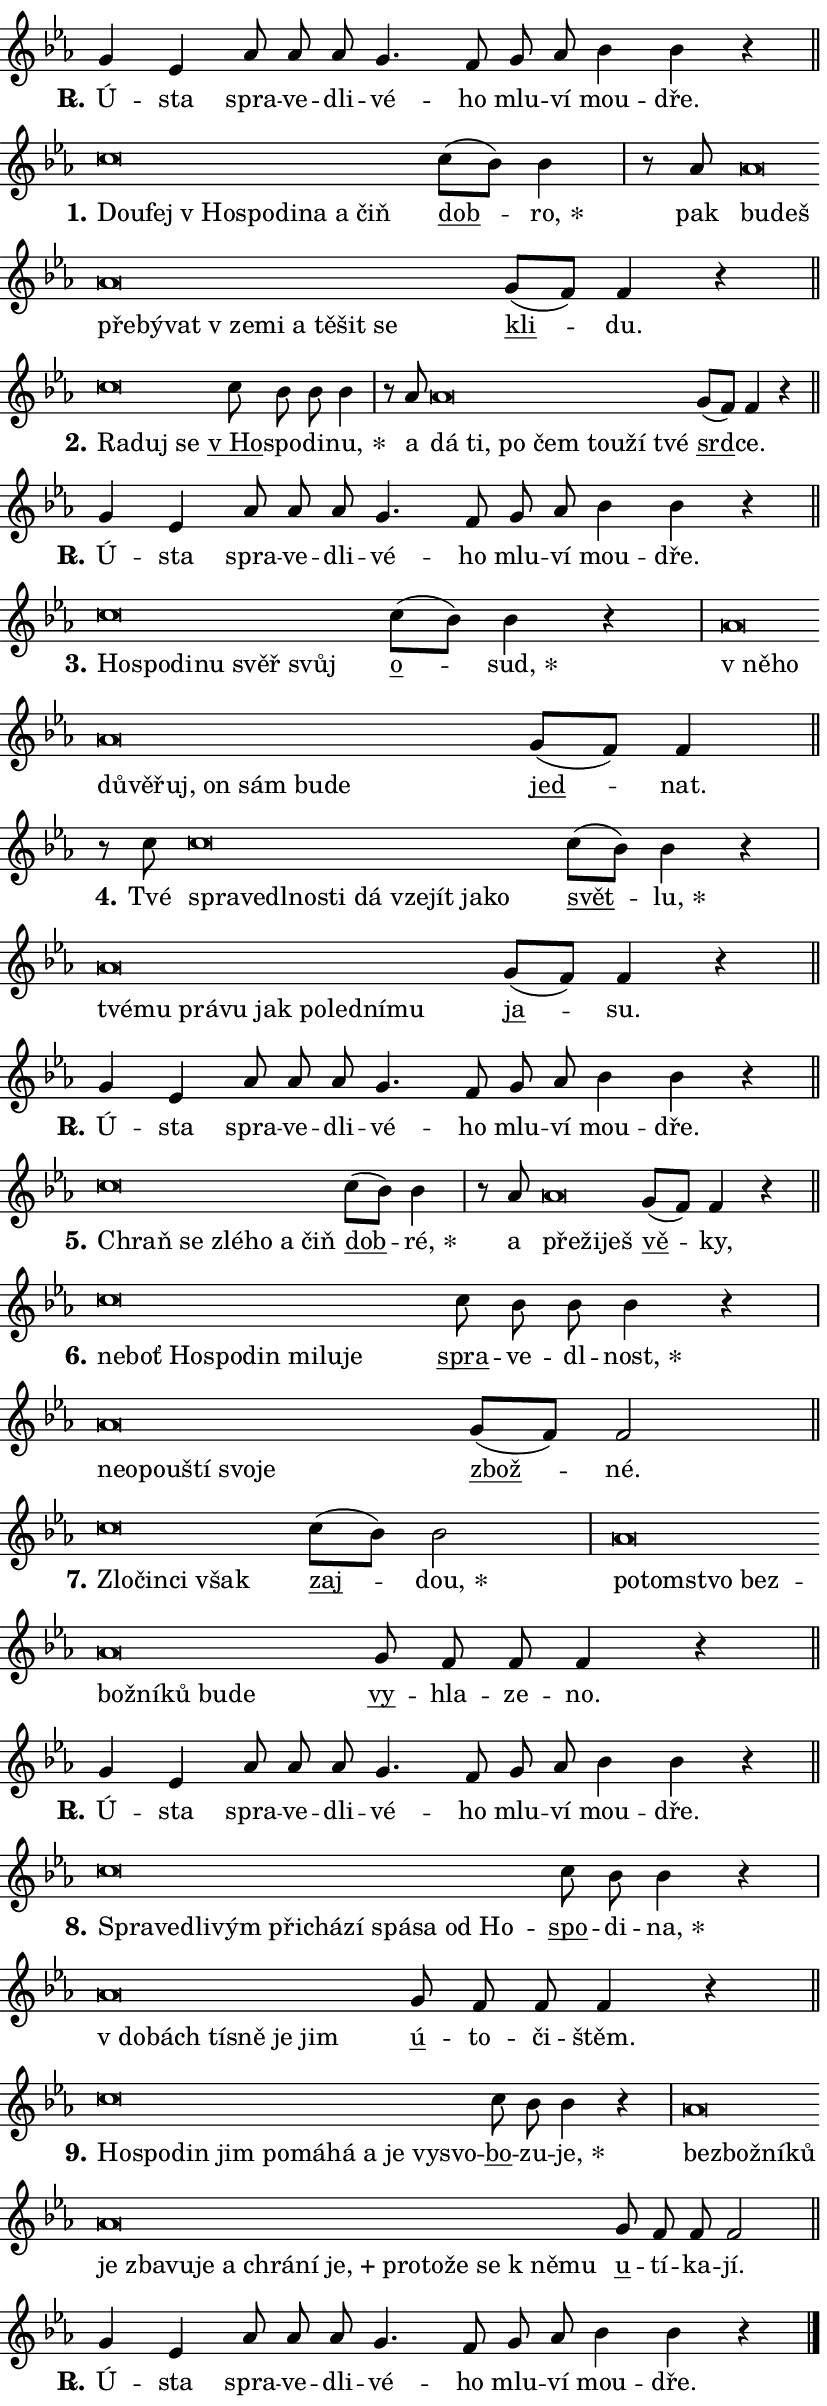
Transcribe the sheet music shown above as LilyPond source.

\version "2.24.0"
\header { tagline = "" }
\paper {
  indent = 0\cm
  top-margin = 0\cm
  right-margin = 0.13\cm % to fit lyric hyphens
  bottom-margin = 0\cm
  left-margin = 0\cm
  paper-width = 14\cm
  page-breaking = #ly:one-page-breaking
  system-system-spacing.basic-distance = #11
  score-system-spacing.basic-distance = #11
  ragged-last = ##f
}


%% Author: Thomas Morley
%% https://lists.gnu.org/archive/html/lilypond-user/2020-05/msg00002.html
#(define (line-position grob)
"Returns position of @var[grob} in current system:
   @code{'start}, if at first time-step
   @code{'end}, if at last time-step
   @code{'middle} otherwise
"
  (let* ((col (ly:item-get-column grob))
         (ln (ly:grob-object col 'left-neighbor))
         (rn (ly:grob-object col 'right-neighbor))
         (col-to-check-left (if (ly:grob? ln) ln col))
         (col-to-check-right (if (ly:grob? rn) rn col))
         (break-dir-left
           (and
             (ly:grob-property col-to-check-left 'non-musical #f)
             (ly:item-break-dir col-to-check-left)))
         (break-dir-right
           (and
             (ly:grob-property col-to-check-right 'non-musical #f)
             (ly:item-break-dir col-to-check-right))))
        (cond ((eqv? 1 break-dir-left) 'start)
              ((eqv? -1 break-dir-right) 'end)
              (else 'middle))))

#(define (tranparent-at-line-position vctor)
  (lambda (grob)
  "Relying on @code{line-position} select the relevant enry from @var{vctor}.
Used to determine transparency,"
    (case (line-position grob)
      ((end) (not (vector-ref vctor 0)))
      ((middle) (not (vector-ref vctor 1)))
      ((start) (not (vector-ref vctor 2))))))

noteHeadBreakVisibility =
#(define-music-function (break-visibility)(vector?)
"Makes @code{NoteHead}s transparent relying on @var{break-visibility}"
#{
  \override NoteHead.transparent =
    #(tranparent-at-line-position break-visibility)
#})

#(define delete-ledgers-for-transparent-note-heads
  (lambda (grob)
    "Reads whether a @code{NoteHead} is transparent.
If so this @code{NoteHead} is removed from @code{'note-heads} from
@var{grob}, which is supposed to be @code{LedgerLineSpanner}.
As a result ledgers are not printed for this @code{NoteHead}"
    (let* ((nhds-array (ly:grob-object grob 'note-heads))
           (nhds-list
             (if (ly:grob-array? nhds-array)
                 (ly:grob-array->list nhds-array)
                 '()))
           ;; Relies on the transparent-property being done before
           ;; Staff.LedgerLineSpanner.after-line-breaking is executed.
           ;; This is fragile ...
           (to-keep
             (remove
               (lambda (nhd)
                 (ly:grob-property nhd 'transparent #f))
               nhds-list)))
      ;; TODO find a better method to iterate over grob-arrays, similiar
      ;; to filter/remove etc for lists
      ;; For now rebuilt from scratch
      (set! (ly:grob-object grob 'note-heads)  '())
      (for-each
        (lambda (nhd)
          (ly:pointer-group-interface::add-grob grob 'note-heads nhd))
        to-keep))))

squashNotes = {
  \override NoteHead.X-extent = #'(-0.2 . 0.2)
  \override NoteHead.Y-extent = #'(-0.75 . 0)
  \override NoteHead.stencil =
    #(lambda (grob)
       (let ((pos (ly:grob-property grob 'staff-position)))
         (begin
           (if (< pos -7) (display "ERROR: Lower brevis then expected\n") (display ""))
           (if (<= pos -6) ly:text-interface::print ly:note-head::print))))
}
unSquashNotes = {
  \revert NoteHead.X-extent
  \revert NoteHead.Y-extent
  \revert NoteHead.stencil
}

hideNotes = \noteHeadBreakVisibility #begin-of-line-visible
unHideNotes = \noteHeadBreakVisibility #all-visible

% work-around for resetting accidentals
% https://lilypond.org/doc/v2.23/Documentation/notation/displaying-rhythms#unmetered-music
cadenzaMeasure = {
  \cadenzaOff
  \partial 1024 s1024
  \cadenzaOn
}

#(define-markup-command (accent layout props text) (markup?)
  "Underline accented syllable"
  (interpret-markup layout props
    #{\markup \override #'(offset . 4.3) \underline { #text }#}))

responsum = \markup \concat {
  "R" \hspace #-1.05 \path #0.1 #'((moveto 0 0.07) (lineto 0.9 0.8)) \hspace #0.05 "."
}

spaceSize = #0.6828661417322834 % exact space size for TeX Gyre Schola

\layout {
  \context {
    \Staff
    \remove "Time_signature_engraver"
    \override LedgerLineSpanner.after-line-breaking = #delete-ledgers-for-transparent-note-heads
  }
  \context {
    \Lyrics {
      \override LyricSpace.minimum-distance = \spaceSize
      \override LyricText.font-name = #"TeX Gyre Schola"
      \override LyricText.font-size = 1
      \override StanzaNumber.font-name = #"TeX Gyre Schola Bold"
      \override StanzaNumber.font-size = 1
    }
  }
  \context {
    \Score 
    \override NoteHead.text =
      #(lambda (grob) 
        (let ((pos (ly:grob-property grob 'staff-position)))
          #{\markup {
            \combine
              \halign #-0.55 \raise #(if (= pos -6) 0 0.5) \override #'(thickness . 2) \draw-line #'(3.2 . 0)
              \musicglyph "noteheads.sM1"
          }#}))
  }
}

% magnetic-lyrics.ily
%
%   written by
%     Jean Abou Samra <jean@abou-samra.fr>
%     Werner Lemberg <wl@gnu.org>
%
%   adapted by
%     Jiri Hon <jiri.hon@gmail.com>
%
% Version 2022-Apr-15

% https://www.mail-archive.com/lilypond-user@gnu.org/msg149350.html

#(define (Left_hyphen_pointer_engraver context)
   "Collect syllable-hyphen-syllable occurrences in lyrics and store
them in properties.  This engraver only looks to the left.  For
example, if the lyrics input is @code{foo -- bar}, it does the
following.

@itemize @bullet
@item
Set the @code{text} property of the @code{LyricHyphen} grob between
@q{foo} and @q{bar} to @code{foo}.

@item
Set the @code{left-hyphen} property of the @code{LyricText} grob with
text @q{foo} to the @code{LyricHyphen} grob between @q{foo} and
@q{bar}.
@end itemize

Use this auxiliary engraver in combination with the
@code{lyric-@/text::@/apply-@/magnetic-@/offset!} hook."
   (let ((hyphen #f)
         (text #f))
     (make-engraver
      (acknowledgers
       ((lyric-syllable-interface engraver grob source-engraver)
        (set! text grob)))
      (end-acknowledgers
       ((lyric-hyphen-interface engraver grob source-engraver)
        ;(when (not (grob::has-interface grob 'lyric-space-interface))
          (set! hyphen grob)));)
      ((stop-translation-timestep engraver)
       (when (and text hyphen)
         (ly:grob-set-object! text 'left-hyphen hyphen))
       (set! text #f)
       (set! hyphen #f)))))

#(define (lyric-text::apply-magnetic-offset! grob)
   "If the space between two syllables is less than the value in
property @code{LyricText@/.details@/.squash-threshold}, move the right
syllable to the left so that it gets concatenated with the left
syllable.

Use this function as a hook for
@code{LyricText@/.after-@/line-@/breaking} if the
@code{Left_@/hyphen_@/pointer_@/engraver} is active."
   (let ((hyphen (ly:grob-object grob 'left-hyphen #f)))
     (when hyphen
       (let ((left-text (ly:spanner-bound hyphen LEFT)))
         (when (grob::has-interface left-text 'lyric-syllable-interface)
           (let* ((common (ly:grob-common-refpoint grob left-text X))
                  (this-x-ext (ly:grob-extent grob common X))
                  (left-x-ext
                   (begin
                     ;; Trigger magnetism for left-text.
                     (ly:grob-property left-text 'after-line-breaking)
                     (ly:grob-extent left-text common X)))
                  ;; `delta` is the gap width between two syllables.
                  (delta (- (interval-start this-x-ext)
                            (interval-end left-x-ext)))
                  (details (ly:grob-property grob 'details))
                  (threshold (assoc-get 'squash-threshold details 0.2)))
             (when (< delta threshold)
               (let* (;; We have to manipulate the input text so that
                      ;; ligatures crossing syllable boundaries are not
                      ;; disabled.  For languages based on the Latin
                      ;; script this is essentially a beautification.
                      ;; However, for non-Western scripts it can be a
                      ;; necessity.
                      (lt (ly:grob-property left-text 'text))
                      (rt (ly:grob-property grob 'text))
                      (is-space (grob::has-interface hyphen 'lyric-space-interface))
                      (space (if is-space " " ""))
                      (extra-delta (if is-space spaceSize 0))
                      ;; Append new syllable.
                      (ltrt-space (if (and (string? lt) (string? rt))
                                (string-append lt space rt)
                                (make-concat-markup (list lt space rt))))
                      ;; Right-align `ltrt` to the right side.
                      (ltrt-space-markup (grob-interpret-markup
                               grob
                               (make-translate-markup
                                (cons (interval-length this-x-ext) 0)
                                (make-right-align-markup ltrt-space)))))
                 (begin
                   ;; Don't print `left-text`.
                   (ly:grob-set-property! left-text 'stencil #f)
                   ;; Set text and stencil (which holds all collected
                   ;; syllables so far) and shift it to the left.
                   (ly:grob-set-property! grob 'text ltrt-space)
                   (ly:grob-set-property! grob 'stencil ltrt-space-markup)
                   (ly:grob-translate-axis! grob (- (- delta extra-delta)) X))))))))))


#(define (lyric-hyphen::displace-bounds-first grob)
   ;; Make very sure this callback isn't triggered too early.
   (let ((left (ly:spanner-bound grob LEFT))
         (right (ly:spanner-bound grob RIGHT)))
     (ly:grob-property left 'after-line-breaking)
     (ly:grob-property right 'after-line-breaking)
     (ly:lyric-hyphen::print grob)))

squashThreshold = #0.4

\layout {
  \context {
    \Lyrics
    \consists #Left_hyphen_pointer_engraver
    \override LyricText.after-line-breaking =
      #lyric-text::apply-magnetic-offset!
    \override LyricHyphen.stencil = #lyric-hyphen::displace-bounds-first
    \override LyricText.details.squash-threshold = \squashThreshold
    \override LyricHyphen.minimum-distance = 0
    \override LyricHyphen.minimum-length = \squashThreshold
  }
}

squashText = \override LyricText.details.squash-threshold = 9999
unSquashText = \override LyricText.details.squash-threshold = \squashThreshold

leftText = \override LyricText.self-alignment-X = #LEFT
unLeftText = \revert LyricText.self-alignment-X

starOffset = #(lambda (grob) 
                (let ((x_offset (ly:self-alignment-interface::aligned-on-x-parent grob)))
                  (if (= x_offset 0) 0 (+ x_offset 1.2))))

star = #(define-music-function (syllable)(string?)
"Append star separator at the end of a syllable"
#{
  \once \override LyricText.X-offset = #starOffset
  \lyricmode { \markup {
    #syllable
    \override #'((font-name . "TeX Gyre Schola Bold")) \hspace #0.2 \lower #0.65 \larger "*"
  } }
#})

starAccent = #(define-music-function (syllable)(string?)
"Append star separator at the end of a syllable and make accent"
#{
  \once \override LyricText.X-offset = #starOffset
  \lyricmode { \markup {
    \accent #syllable
    \override #'((font-name . "TeX Gyre Schola Bold")) \hspace #0.2 \lower #0.65 \larger "*"
  } }
#})

breath = #(define-music-function (syllable)(string?)
"Append breathing indicator at the end of a syllable"
#{
  \lyricmode { \markup { #syllable "+" } }
#})

optionalBreath = #(define-music-function (syllable)(string?)
"Append optional breathing indicator at the end of a syllable"
#{
  \lyricmode { \markup { #syllable "(+)" } }
#})


\score {
    <<
        \new Voice = "melody" { \cadenzaOn \key es \major \relative { g'4 es as8 as as \bar "" g4. f8 \bar "" g as bes4 bes r \cadenzaMeasure \bar "||" \break } }
        \new Lyrics \lyricsto "melody" { \lyricmode { \set stanza = \responsum
Ú -- sta spra -- ve -- dli -- vé -- ho mlu -- ví mou -- dře. } }
    >>
    \layout {}
}

\score {
    <<
        \new Voice = "melody" { \cadenzaOn \key es \major \relative { \squashNotes c''\breve*1/16 \hideNotes \breve*1/16 \bar "" \breve*1/16 \bar "" \breve*1/16 \bar "" \breve*1/16 \bar "" \breve*1/16 \bar "" \breve*1/16 \breve*1/16 \bar "" \unHideNotes \unSquashNotes \bar "" c8[( bes)] bes4 \cadenzaMeasure \bar "|" r8 as8 \squashNotes as\breve*1/16 \hideNotes \breve*1/16 \bar "" \breve*1/16 \bar "" \breve*1/16 \bar "" \breve*1/16 \bar "" \breve*1/16 \bar "" \breve*1/16 \bar "" \breve*1/16 \bar "" \breve*1/16 \bar "" \breve*1/16 \breve*1/16 \bar "" \unHideNotes \unSquashNotes \bar "" g8[( f)] f4 r \cadenzaMeasure \bar "||" \break } }
        \new Lyrics \lyricsto "melody" { \lyricmode { \set stanza = "1."
\leftText Dou -- \squashText fej "v Ho" -- spo -- di -- na a čiň \unLeftText \unSquashText \markup \accent dob -- \star ro, pak \leftText bu -- \squashText deš pře -- bý -- vat "v ze" -- mi a tě -- šit se \unLeftText \unSquashText \markup \accent kli -- du. } }
    >>
    \layout {}
}

\score {
    <<
        \new Voice = "melody" { \cadenzaOn \key es \major \relative { \squashNotes c''\breve*1/16 \hideNotes \breve*1/16 \breve*1/16 \bar "" \unHideNotes \unSquashNotes \bar "" c8 bes bes bes4 \cadenzaMeasure \bar "|" r8 as8 \squashNotes as\breve*1/16 \hideNotes \breve*1/16 \bar "" \breve*1/16 \bar "" \breve*1/16 \bar "" \breve*1/16 \bar "" \breve*1/16 \breve*1/16 \bar "" \unHideNotes \unSquashNotes \bar "" g8[( f)] f4 r \cadenzaMeasure \bar "||" \break } }
        \new Lyrics \lyricsto "melody" { \lyricmode { \set stanza = "2."
\leftText Ra -- \squashText duj se \unLeftText \unSquashText \markup \accent "v Ho" -- spo -- di -- \star nu, a \leftText dá \squashText ti, po čem tou -- ží tvé \unLeftText \unSquashText \markup \accent srd -- ce. } }
    >>
    \layout {}
}

\score {
    <<
        \new Voice = "melody" { \cadenzaOn \key es \major \relative { g'4 es as8 as as \bar "" g4. f8 \bar "" g as bes4 bes r \cadenzaMeasure \bar "||" \break } }
        \new Lyrics \lyricsto "melody" { \lyricmode { \set stanza = \responsum
Ú -- sta spra -- ve -- dli -- vé -- ho mlu -- ví mou -- dře. } }
    >>
    \layout {}
}

\score {
    <<
        \new Voice = "melody" { \cadenzaOn \key es \major \relative { \squashNotes c''\breve*1/16 \hideNotes \breve*1/16 \bar "" \breve*1/16 \bar "" \breve*1/16 \bar "" \breve*1/16 \breve*1/16 \bar "" \unHideNotes \unSquashNotes \bar "" c8[( bes)] bes4 r \cadenzaMeasure \bar "|" \squashNotes as\breve*1/16 \hideNotes \breve*1/16 \bar "" \breve*1/16 \bar "" \breve*1/16 \bar "" \breve*1/16 \bar "" \breve*1/16 \bar "" \breve*1/16 \bar "" \breve*1/16 \breve*1/16 \bar "" \unHideNotes \unSquashNotes \bar "" g8[( f)] f4 \cadenzaMeasure \bar "||" \break } }
        \new Lyrics \lyricsto "melody" { \lyricmode { \set stanza = "3."
\leftText Ho -- \squashText spo -- di -- nu svěř svůj \unLeftText \unSquashText \markup \accent o -- \star sud, \leftText "v ně" -- \squashText ho dů -- vě -- řuj, on sám bu -- de \unLeftText \unSquashText \markup \accent jed -- nat. } }
    >>
    \layout {}
}

\score {
    <<
        \new Voice = "melody" { \cadenzaOn \key es \major \relative { r8 c''8 \squashNotes c\breve*1/16 \hideNotes \breve*1/16 \bar "" \breve*1/16 \bar "" \breve*1/16 \bar "" \breve*1/16 \bar "" \breve*1/16 \bar "" \breve*1/16 \bar "" \breve*1/16 \bar "" \breve*1/16 \breve*1/16 \bar "" \unHideNotes \unSquashNotes \bar "" c8[( bes)] bes4 r \cadenzaMeasure \bar "|" \squashNotes as\breve*1/16 \hideNotes \breve*1/16 \bar "" \breve*1/16 \bar "" \breve*1/16 \bar "" \breve*1/16 \bar "" \breve*1/16 \bar "" \breve*1/16 \bar "" \breve*1/16 \breve*1/16 \bar "" \unHideNotes \unSquashNotes \bar "" g8[( f)] f4 r \cadenzaMeasure \bar "||" \break } }
        \new Lyrics \lyricsto "melody" { \lyricmode { \set stanza = "4."
Tvé \leftText spra -- \squashText ve -- dl -- no -- sti dá vze -- jít ja -- ko \unLeftText \unSquashText \markup \accent svět -- \star lu, \leftText tvé -- \squashText mu prá -- vu jak po -- led -- ní -- mu \unLeftText \unSquashText \markup \accent ja -- su. } }
    >>
    \layout {}
}

\score {
    <<
        \new Voice = "melody" { \cadenzaOn \key es \major \relative { g'4 es as8 as as \bar "" g4. f8 \bar "" g as bes4 bes r \cadenzaMeasure \bar "||" \break } }
        \new Lyrics \lyricsto "melody" { \lyricmode { \set stanza = \responsum
Ú -- sta spra -- ve -- dli -- vé -- ho mlu -- ví mou -- dře. } }
    >>
    \layout {}
}

\score {
    <<
        \new Voice = "melody" { \cadenzaOn \key es \major \relative { \squashNotes c''\breve*1/16 \hideNotes \breve*1/16 \bar "" \breve*1/16 \bar "" \breve*1/16 \bar "" \breve*1/16 \breve*1/16 \bar "" \unHideNotes \unSquashNotes \bar "" c8[( bes)] bes4 \cadenzaMeasure \bar "|" r8 as8 \squashNotes as\breve*1/16 \hideNotes \breve*1/16 \breve*1/16 \bar "" \unHideNotes \unSquashNotes \bar "" g8[( f)] f4 r \cadenzaMeasure \bar "||" \break } }
        \new Lyrics \lyricsto "melody" { \lyricmode { \set stanza = "5."
\leftText Chraň \squashText se zlé -- ho a čiň \unLeftText \unSquashText \markup \accent dob -- \star ré, a \leftText pře -- \squashText ži -- ješ \unLeftText \unSquashText \markup \accent vě -- ky, } }
    >>
    \layout {}
}

\score {
    <<
        \new Voice = "melody" { \cadenzaOn \key es \major \relative { \squashNotes c''\breve*1/16 \hideNotes \breve*1/16 \bar "" \breve*1/16 \bar "" \breve*1/16 \bar "" \breve*1/16 \bar "" \breve*1/16 \bar "" \breve*1/16 \breve*1/16 \bar "" \unHideNotes \unSquashNotes \bar "" c8 bes bes bes4 r \cadenzaMeasure \bar "|" \squashNotes as\breve*1/16 \hideNotes \breve*1/16 \bar "" \breve*1/16 \bar "" \breve*1/16 \bar "" \breve*1/16 \breve*1/16 \bar "" \unHideNotes \unSquashNotes \bar "" g8[( f)] f2 \cadenzaMeasure \bar "||" \break } }
        \new Lyrics \lyricsto "melody" { \lyricmode { \set stanza = "6."
\leftText ne -- \squashText boť Ho -- spo -- din mi -- lu -- je \unLeftText \unSquashText \markup \accent spra -- ve -- dl -- \star nost, \leftText ne -- \squashText o -- pou -- ští svo -- je \unLeftText \unSquashText \markup \accent zbož -- né. } }
    >>
    \layout {}
}

\score {
    <<
        \new Voice = "melody" { \cadenzaOn \key es \major \relative { \squashNotes c''\breve*1/16 \hideNotes \breve*1/16 \bar "" \breve*1/16 \breve*1/16 \bar "" \unHideNotes \unSquashNotes \bar "" c8[( bes)] bes2 \cadenzaMeasure \bar "|" \squashNotes as\breve*1/16 \hideNotes \breve*1/16 \bar "" \breve*1/16 \bar "" \breve*1/16 \bar "" \breve*1/16 \bar "" \breve*1/16 \bar "" \breve*1/16 \bar "" \breve*1/16 \breve*1/16 \bar "" \unHideNotes \unSquashNotes \bar "" g8 f f f4 r \cadenzaMeasure \bar "||" \break } }
        \new Lyrics \lyricsto "melody" { \lyricmode { \set stanza = "7."
\leftText Zlo -- \squashText čin -- ci však \unLeftText \unSquashText \markup \accent zaj -- \star dou, \leftText po -- \squashText tom -- stvo bez -- bož -- ní -- ků bu -- de \unLeftText \unSquashText \markup \accent vy -- hla -- ze -- no. } }
    >>
    \layout {}
}

\score {
    <<
        \new Voice = "melody" { \cadenzaOn \key es \major \relative { g'4 es as8 as as \bar "" g4. f8 \bar "" g as bes4 bes r \cadenzaMeasure \bar "||" \break } }
        \new Lyrics \lyricsto "melody" { \lyricmode { \set stanza = \responsum
Ú -- sta spra -- ve -- dli -- vé -- ho mlu -- ví mou -- dře. } }
    >>
    \layout {}
}

\score {
    <<
        \new Voice = "melody" { \cadenzaOn \key es \major \relative { \squashNotes c''\breve*1/16 \hideNotes \breve*1/16 \bar "" \breve*1/16 \bar "" \breve*1/16 \bar "" \breve*1/16 \bar "" \breve*1/16 \bar "" \breve*1/16 \bar "" \breve*1/16 \bar "" \breve*1/16 \bar "" \breve*1/16 \breve*1/16 \bar "" \unHideNotes \unSquashNotes \bar "" c8 bes bes4 r \cadenzaMeasure \bar "|" \squashNotes as\breve*1/16 \hideNotes \breve*1/16 \bar "" \breve*1/16 \bar "" \breve*1/16 \bar "" \breve*1/16 \breve*1/16 \bar "" \unHideNotes \unSquashNotes \bar "" g8 f f f4 r \cadenzaMeasure \bar "||" \break } }
        \new Lyrics \lyricsto "melody" { \lyricmode { \set stanza = "8."
\leftText Spra -- \squashText ve -- dli -- vým při -- chá -- zí spá -- sa od Ho -- \unLeftText \unSquashText \markup \accent spo -- di -- \star na, \leftText "v do" -- \squashText bách tí -- sně je jim \unLeftText \unSquashText \markup \accent ú -- to -- či -- štěm. } }
    >>
    \layout {}
}

\score {
    <<
        \new Voice = "melody" { \cadenzaOn \key es \major \relative { \squashNotes c''\breve*1/16 \hideNotes \breve*1/16 \bar "" \breve*1/16 \bar "" \breve*1/16 \bar "" \breve*1/16 \bar "" \breve*1/16 \bar "" \breve*1/16 \bar "" \breve*1/16 \bar "" \breve*1/16 \bar "" \breve*1/16 \breve*1/16 \bar "" \unHideNotes \unSquashNotes \bar "" c8 bes bes4 r \cadenzaMeasure \bar "|" \squashNotes as\breve*1/16 \hideNotes \breve*1/16 \bar "" \breve*1/16 \bar "" \breve*1/16 \bar "" \breve*1/16 \bar "" \breve*1/16 \bar "" \breve*1/16 \bar "" \breve*1/16 \bar "" \breve*1/16 \bar "" \breve*1/16 \bar "" \breve*1/16 \bar "" \breve*1/16 \bar "" \breve*1/16 \bar "" \breve*1/16 \bar "" \breve*1/16 \bar "" \breve*1/16 \bar "" \breve*1/16 \breve*1/16 \bar "" \unHideNotes \unSquashNotes \bar "" g8 f f f2 \cadenzaMeasure \bar "||" \break } }
        \new Lyrics \lyricsto "melody" { \lyricmode { \set stanza = "9."
\leftText Ho -- \squashText spo -- din jim po -- má -- há a je vy -- svo -- \unLeftText \unSquashText \markup \accent bo -- zu -- \star je, \leftText bez -- \squashText bož -- ní -- ků je zba -- vu -- je a chrá -- ní \breath "je," pro -- to -- že se "k ně" -- mu \unLeftText \unSquashText \markup \accent u -- tí -- ka -- jí. } }
    >>
    \layout {}
}

\score {
    <<
        \new Voice = "melody" { \cadenzaOn \key es \major \relative { g'4 es as8 as as \bar "" g4. f8 \bar "" g as bes4 bes r \cadenzaMeasure \bar "||" \break } \bar "|." }
        \new Lyrics \lyricsto "melody" { \lyricmode { \set stanza = \responsum
Ú -- sta spra -- ve -- dli -- vé -- ho mlu -- ví mou -- dře. } }
    >>
    \layout {}
}
